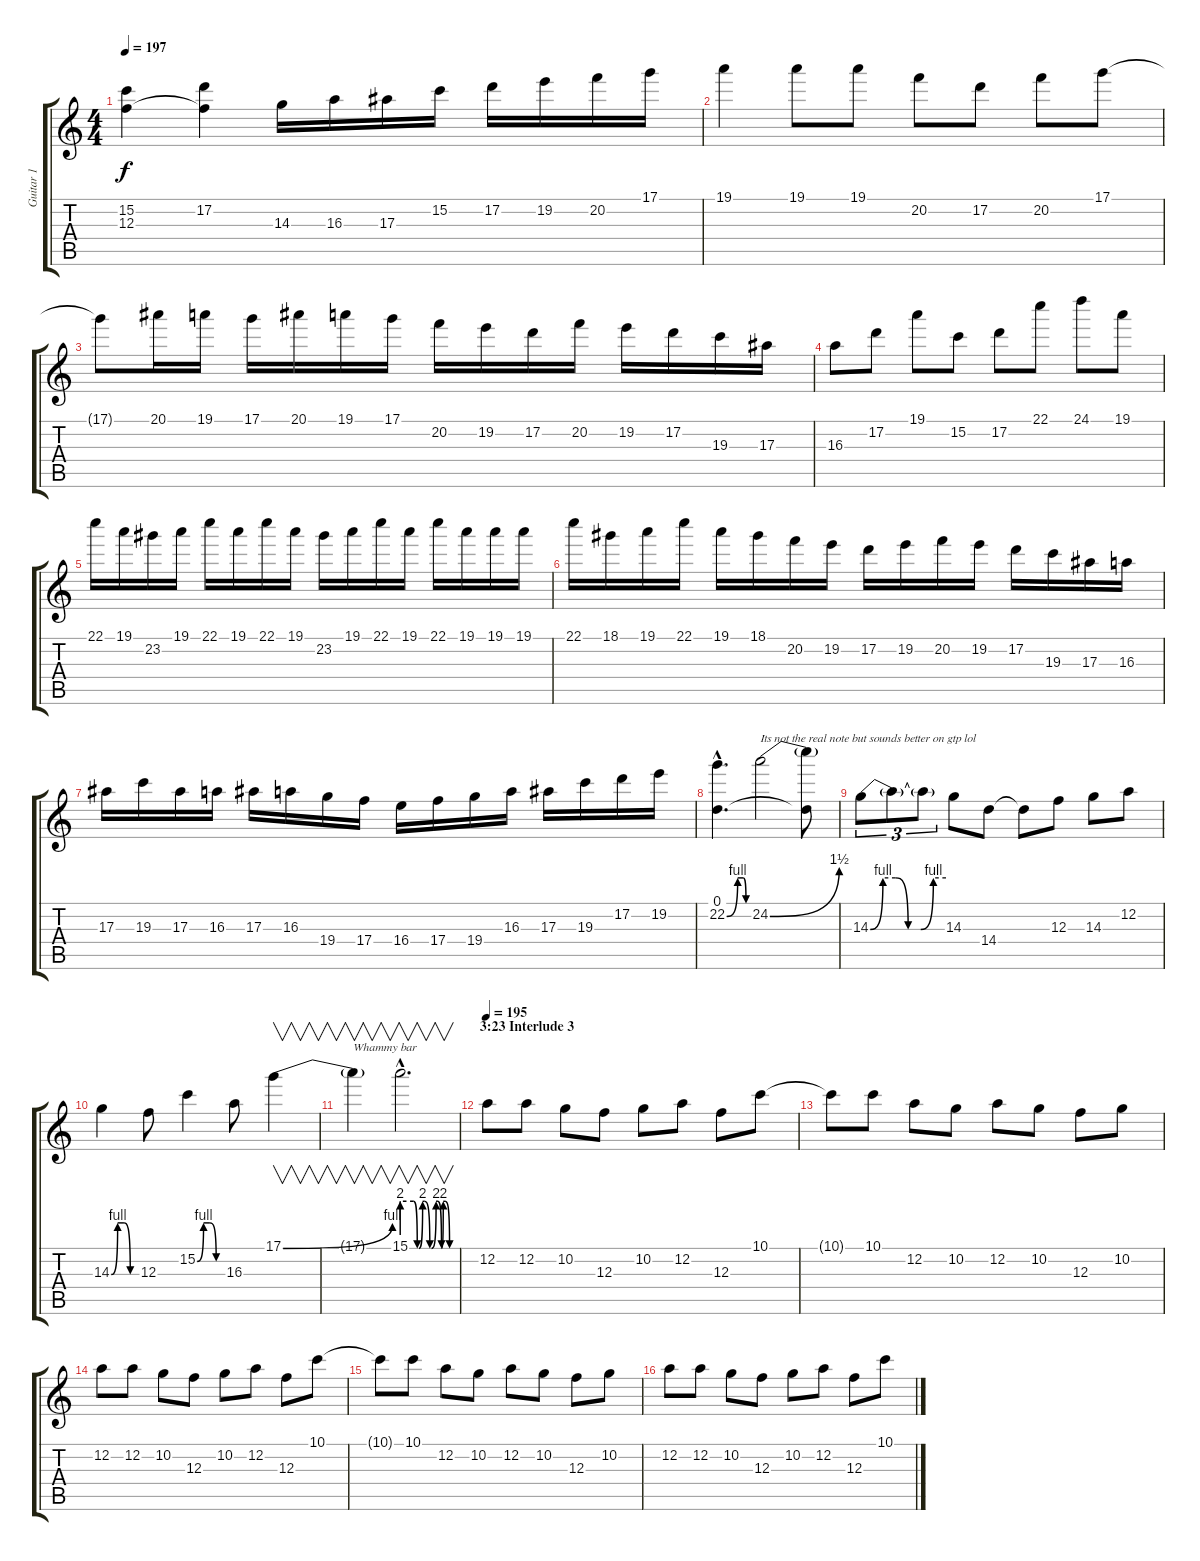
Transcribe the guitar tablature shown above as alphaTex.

\track ("Guitar 1" "Guitar 1") {instrument distortionguitar}
\staff {score tabs}
\tuning (D4 A3 F3 C3 G2 D2) {hide}
\ts (4 4)
\tempo 197
\clef g2
\ks c
(15.2{t} 12.3{t}).4{dy f} (17.2 12.3{t}).4 14.3.16 16.3.16 17.3.16 15.2.16 17.2.16 19.2.16 20.2.16 17.1.16 |
19.1.4 19.1.8 19.1.8 20.2.8 17.2.8 20.2.8 17.1.8 |
17.1{t}.8 20.1.16 19.1.16 17.1.16 20.1.16 19.1.16 17.1.16 20.2.16 19.2.16 17.2.16 20.2.16 19.2.16 17.2.16 19.3.16 17.3.16 |
16.3.8 17.2.8 19.1.8 15.2.8 17.2.8 22.1.8 24.1.8 19.1.8 |
22.1.16 19.1.16 23.2.16 19.1.16 22.1.16 19.1.16 22.1.16 19.1.16 23.2.16 19.1.16 22.1.16 19.1.16 22.1.16 19.1.16 19.1.16 19.1.16 |
22.1.16 18.1.16 19.1.16 22.1.16 19.1.16 18.1.16 20.2.16 19.2.16 17.2.16 19.2.16 20.2.16 19.2.16 17.2.16 19.3.16 17.3.16 16.3.16 |
17.3.16 19.3.16 17.3.16 16.3.16 17.3.16 16.3.16 19.4.16 17.4.16 16.4.16 17.4.16 19.4.16 16.3.16 17.3.16 19.3.16 17.2.16 19.2.16 |
(0.1{hac} 22.2{be (custom 0 0 30 4 45 4 53 0 60 0) hac}).4{d} 24.2{be (bend 0 0 60 6)}.2{txt "Its not the real note but sounds better on gtp lol"} (0.1{t} 24.2{t}).8 |
14.3{be (custom 0 0 10 4 20 4 30 0 40 0 50 4 60 4)}.8{tu (3 2)} 14.3{t}.8{tu (3 2)} 14.3{t}.8{tu (3 2)} 14.3.8 14.4.8 14.4{t}.8 12.3.8 14.3.8 12.2.8 |
14.3{be (custom 0 0 15 4 30 4 45 0 60 0)}.4 12.3.8 15.2{be (custom 0 0 15 4 30 4 45 0 60 0)}.4 16.3.8 17.1{be (bend 0 0 60 4)}.4{v} |
17.1{t}.4{v txt "Whammy bar"} 15.1{be (custom 0 8 13 8 17 0 19 0 23 8 25 8 31 0 33 0 38 8 40 8 44 0 46 8 48 8 53 0 60 0) hac}.2{v d} |
\section ("" "3:23 Interlude 3")
\tempo 195
12.2.8 12.2.8 10.2.8 12.3.8 10.2.8 12.2.8 12.3.8 10.1.8 |
10.1{t}.8 10.1.8 12.2.8 10.2.8 12.2.8 10.2.8 12.3.8 10.2.8 |
12.2.8 12.2.8 10.2.8 12.3.8 10.2.8 12.2.8 12.3.8 10.1.8 |
10.1{t}.8 10.1.8 12.2.8 10.2.8 12.2.8 10.2.8 12.3.8 10.2.8 |
12.2.8 12.2.8 10.2.8 12.3.8 10.2.8 12.2.8 12.3.8 10.1.8
